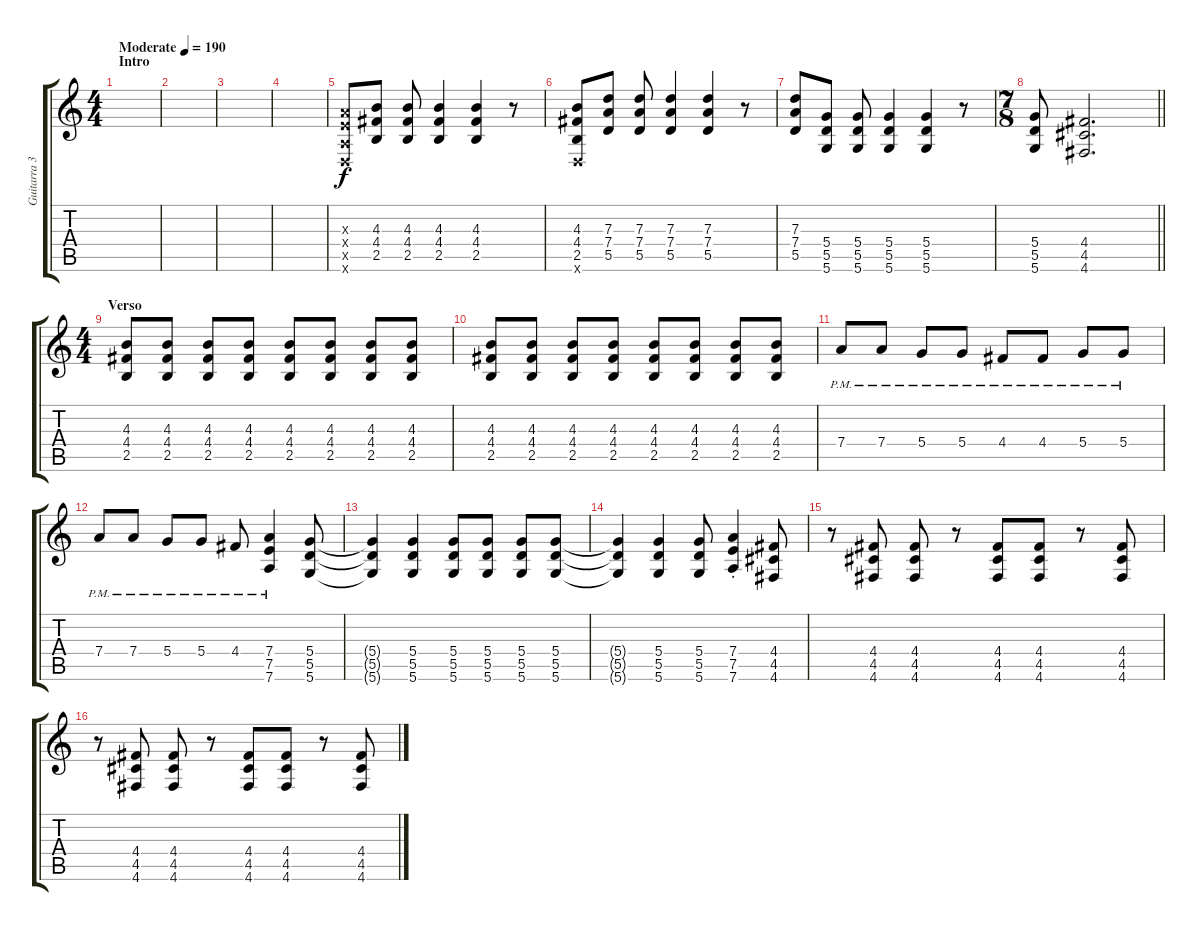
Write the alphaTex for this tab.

\track ("Guitarra 3" "Guitarra 3") {instrument distortionguitar bank 255}
\staff {score tabs}
\tuning (E4 B3 G3 D3 A2 D2) {hide}
\ts (4 4)
\section ("" "Intro")
\tempo (190 "Moderate")
\clef g2
\ks c
|
|
|
|
(2.3{x} 2.4{x} 0.5{x} 0.6{x}).8 (4.3 4.4 2.5).8 (4.3 4.4 2.5).8 (4.3 4.4 2.5).4 (4.3 4.4 2.5).4 r.8 |
(4.3 4.4 2.5 0.6{x}).8 (7.3 7.4 5.5).8 (7.3 7.4 5.5).8 (7.3 7.4 5.5).4 (7.3 7.4 5.5).4 r.8 |
(7.3 7.4 5.5).8 (5.4 5.5 5.6).8 (5.4 5.5 5.6).8 (5.4 5.5 5.6).4 (5.4 5.5 5.6).4 r.8 |
\ts (7 8)
\barLineRight lightlight
(5.4 5.5 5.6).8 (4.4 4.5 4.6).2{d} |
\ts (4 4)
\section ("" "Verso")
(4.3 4.4 2.5).8 (4.3 4.4 2.5).8 (4.3 4.4 2.5).8 (4.3 4.4 2.5).8 (4.3 4.4 2.5).8 (4.3 4.4 2.5).8 (4.3 4.4 2.5).8 (4.3 4.4 2.5).8 |
(4.3 4.4 2.5).8 (4.3 4.4 2.5).8 (4.3 4.4 2.5).8 (4.3 4.4 2.5).8 (4.3 4.4 2.5).8 (4.3 4.4 2.5).8 (4.3 4.4 2.5).8 (4.3 4.4 2.5).8 |
7.4{pm}.8 7.4{pm}.8 5.4{pm}.8 5.4{pm}.8 4.4{pm}.8 4.4{pm}.8 5.4{pm}.8 5.4{pm}.8 |
7.4{pm}.8 7.4{pm}.8 5.4{pm}.8 5.4{pm}.8 4.4{pm}.8 (7.4{pm} 7.5 7.6).4 (5.4 5.5 5.6).8 |
(5.4{t} 5.5{t} 5.6{t}).4 (5.4 5.5 5.6).4 (5.4 5.5 5.6).8 (5.4 5.5 5.6).8 (5.4 5.5 5.6).8 (5.4 5.5 5.6).8 |
(5.4{t} 5.5{t} 5.6{t}).4 (5.4 5.5 5.6).4 (5.4 5.5 5.6).8 (7.4{st} 7.5{st} 7.6{st}).4 (4.4 4.5 4.6).8 |
r.8 (4.4 4.5 4.6).8 (4.4 4.5 4.6).8 r.8 (4.4 4.5 4.6).8 (4.4 4.5 4.6).8 r.8 (4.4 4.5 4.6).8 |
r.8 (4.4 4.5 4.6).8 (4.4 4.5 4.6).8 r.8 (4.4 4.5 4.6).8 (4.4 4.5 4.6).8 r.8 (4.4 4.5 4.6).8
